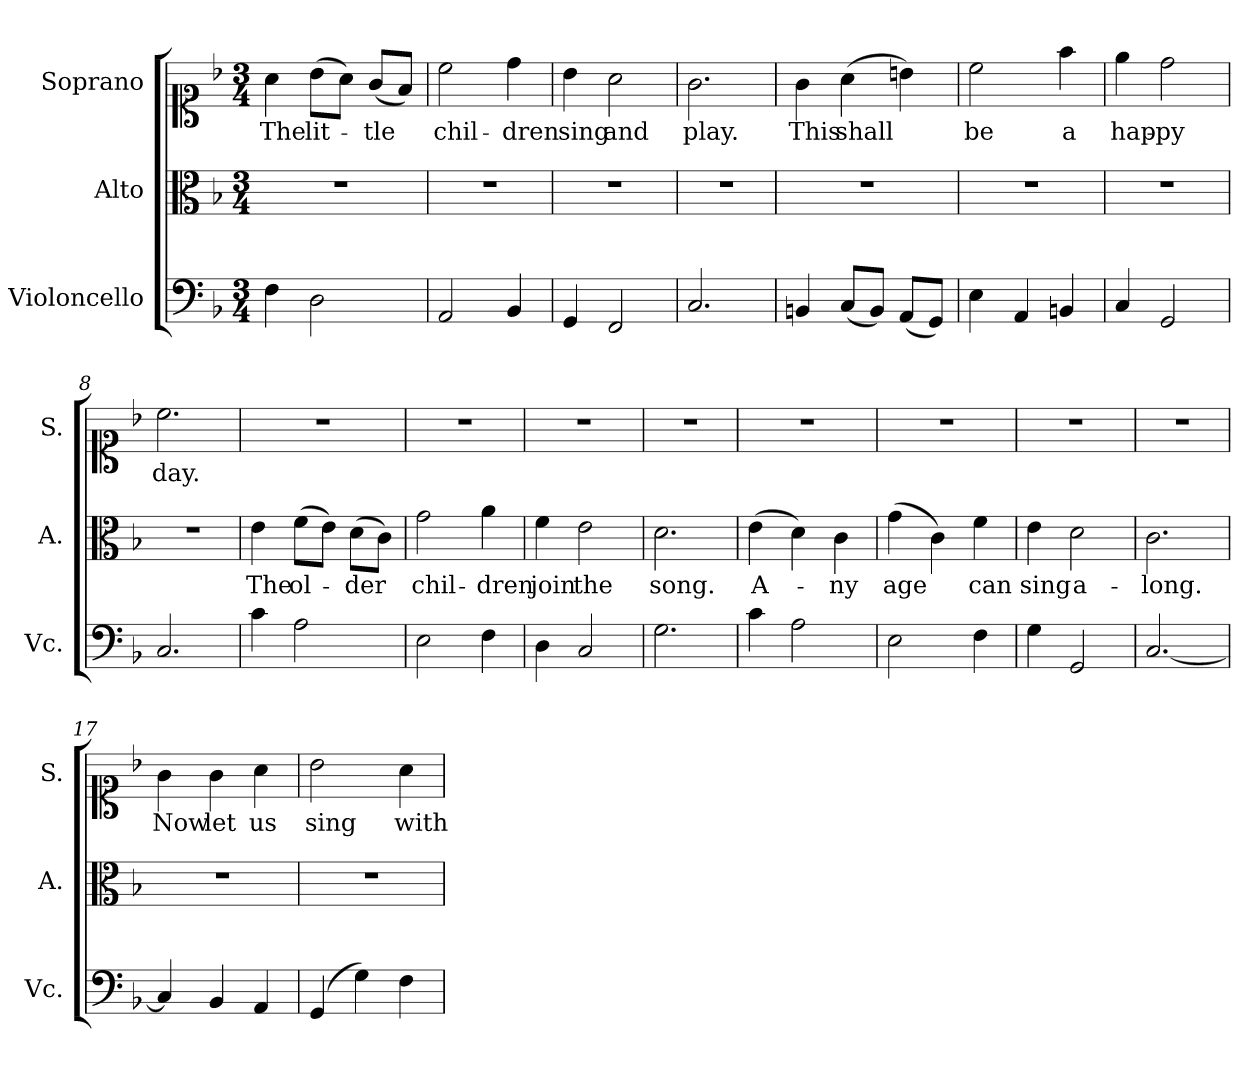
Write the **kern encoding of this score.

**kern	**kern	**text	**kern	**text
*part3	*part2	*part2	*part1	*part1
*staff3	*staff2	*staff2	*staff1	*staff1
*I"Violoncello	*I"Alto	*	*I"Soprano	*
*I'Vc.	*I'A.	*	*I'S.	*
*clefF4	*clefC3	*	*clefC1	*
*k[b-]	*k[b-]	*	*k[b-]	*
*M3/4	*M3/4	*	*M3/4	*
=1	=1	=1	=1	=1
!	!	!	!	!LO:LY:b
4F\	2.r	.	4a\	The
!	!	!	!	!LO:LY:b
2D\	.	.	(>8b-\L	-lit-
.	.	.	8a\J)	.
!	!	!	!	!LO:LY:b
.	.	.	(<8g/L	-tle
.	.	.	8f/J)	.
=2	=2	=2	=2	=2
!	!	!	!	!LO:LY:b
2AA/	2.r	.	2cc\	chil-
!	!	!	!	!LO:LY:b
4BB-/	.	.	4dd\	-dren
=3	=3	=3	=3	=3
!	!	!	!	!LO:LY:b
4GG/	2.r	.	4b-\	sing
!	!	!	!	!LO:LY:b
2FF/	.	.	2a\	and
=4	=4	=4	=4	=4
!	!	!	!	!LO:LY:b
2.C/	2.r	.	2.g\	play.
=5	=5	=5	=5	=5
!	!	!	!	!LO:LY:b
4BBn/	2.r	.	4g\	This
!	!	!	!	!LO:LY:b
(<8C/L	.	.	(>4a\	shall
8BB/J)	.	.	.	.
(<8AA/L	.	.	4bn\)	.
8GG/J)	.	.	.	.
=6	=6	=6	=6	=6
!	!	!	!	!LO:LY:b
4E\	2.r	.	2cc\	be
4AA/	.	.	.	.
!	!	!	!	!LO:LY:b
4BBn/	.	.	4ff\	a
=7	=7	=7	=7	=7
!	!	!	!	!LO:LY:b
4C/	2.r	.	4ee\	hap-
!	!	!	!	!LO:LY:b
2GG/	.	.	2dd\	-py
=8	=8	=8	=8	=8
!	!	!	!	!LO:LY:b
2.C/	2.r	.	2.cc\	day.
=9	=9	=9	=9	=9
!	!	!LO:LY:b	!	!
4c\	4e\	The	2.r	.
!	!	!LO:LY:b	!	!
2A\	(>8f\L	-ol-	.	.
.	8e\J)	.	.	.
!	!	!LO:LY:b	!	!
.	(>8d\L	-der	.	.
.	8c\J)	.	.	.
=10	=10	=10	=10	=10
!	!	!LO:LY:b	!	!
2E\	2g\	chil-	2.r	.
!	!	!LO:LY:b	!	!
4F\	4a\	-dren	.	.
=11	=11	=11	=11	=11
!	!	!LO:LY:b	!	!
4D\	4f\	join	2.r	.
!	!	!LO:LY:b	!	!
2C/	2e\	the	.	.
=12	=12	=12	=12	=12
!	!	!LO:LY:b	!	!
2.G\	2.d\	song.	2.r	.
=13	=13	=13	=13	=13
!	!	!LO:LY:b	!	!
4c\	(>4e\	A-	2.r	.
2A\	4d\)	.	.	.
!	!	!LO:LY:b	!	!
.	4c\	-ny	.	.
=14	=14	=14	=14	=14
!	!	!LO:LY:b	!	!
2E\	(>4g\	age	2.r	.
.	4c\)	.	.	.
!	!	!LO:LY:b	!	!
4F\	4f\	can	.	.
=15	=15	=15	=15	=15
!	!	!LO:LY:b	!	!
4G\	4e\	sing	2.r	.
!	!	!LO:LY:b	!	!
2GG/	2d\	a-	.	.
=16	=16	=16	=16	=16
!	!	!LO:LY:b	!	!
[2.C/	2.c\	-long.	2.r	.
=17	=17	=17	=17	=17
!	!	!	!	!LO:LY:b
4C/]	2.r	.	4g\	Now
!	!	!	!	!LO:LY:b
4BB-/	.	.	4g\	let
!	!	!	!	!LO:LY:b
4AA/	.	.	4a\	us
=18	=18	=18	=18	=18
!	!	!	!	!LO:LY:b
(>4GG/	2.r	.	2b-\	sing
4G\)	.	.	.	.
!	!	!	!	!LO:LY:b
4F\	.	.	4a\	with-
=	=	=	=	=
*-	*-	*-	*-	*-
